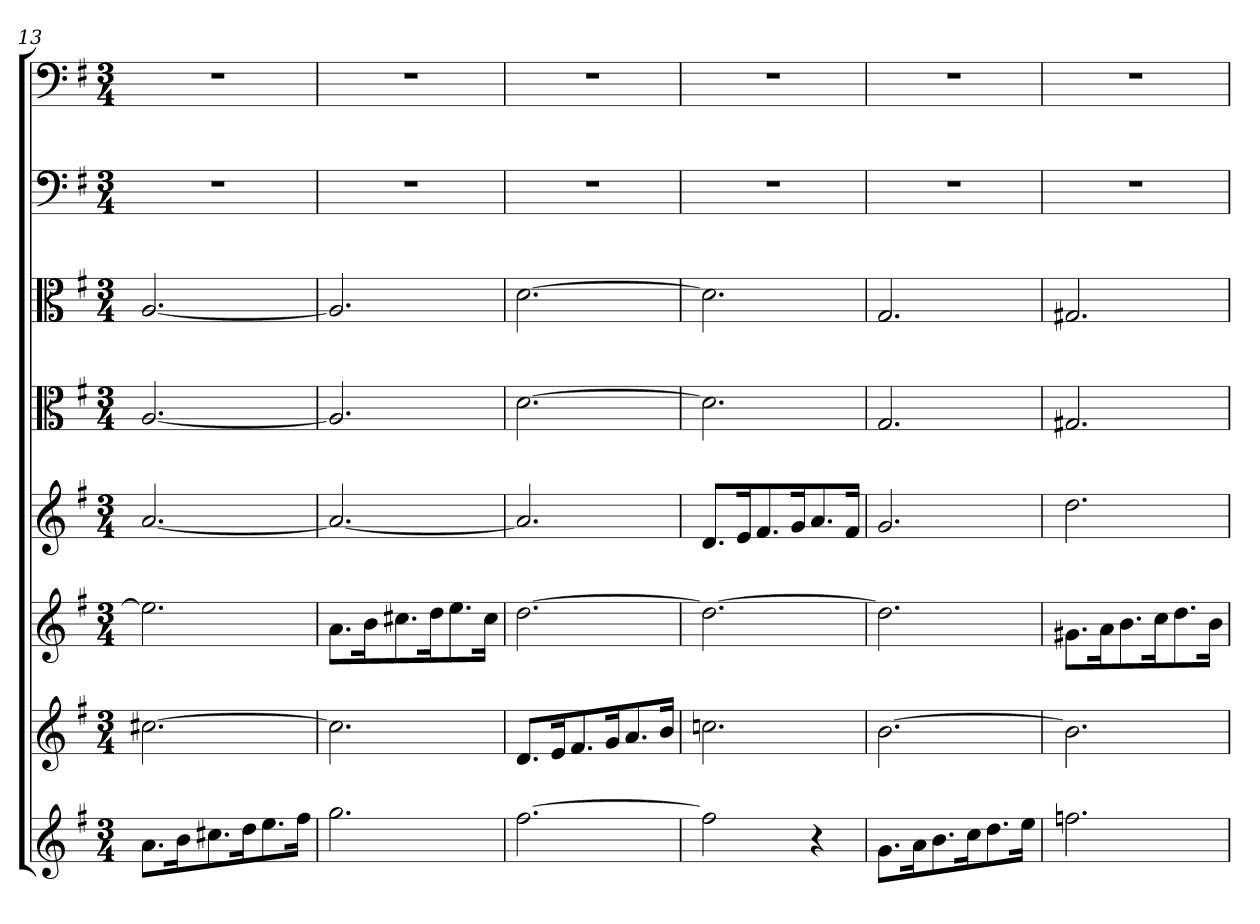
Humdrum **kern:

**kern	**kern	**kern	**kern	**kern	**kern	**kern	**kern
*part8	*part7	*part6	*part5	*part4	*part3	*part2	*part1
*staff8	*staff7	*staff6	*staff5	*staff4	*staff3	*staff2	*staff1
*clefG2	*clefG2	*clefG2	*clefG2	*clefC3	*clefC3	*clefF4	*clefF4
*k[f#]	*k[f#]	*k[f#]	*k[f#]	*k[f#]	*k[f#]	*k[f#]	*k[f#]
*e:	*e:	*e:	*e:	*e:	*e:	*e:	*e:
*M3/4	*M3/4	*M3/4	*M3/4	*M3/4	*M3/4	*M3/4	*M3/4
=13	=13	=13	=13	=13	=13	=13	=13
8.a\L	[2.cc#X\	2.ee\]	[2.a/	[2.A/	[2.A/	2.r	2.r
16b\K	.	.	.	.	.	.	.
8.cc#X\	.	.	.	.	.	.	.
16dd\K	.	.	.	.	.	.	.
8.ee\	.	.	.	.	.	.	.
16ff#\Jk	.	.	.	.	.	.	.
=14	=14	=14	=14	=14	=14	=14	=14
2.gg\	2.cc#\]	8.a\L	2.a/_	2.A/]	2.A/]	2.r	2.r
.	.	16b\K	.	.	.	.	.
.	.	8.cc#X\	.	.	.	.	.
.	.	16dd\K	.	.	.	.	.
.	.	8.ee\	.	.	.	.	.
.	.	16cc#\Jk	.	.	.	.	.
=15	=15	=15	=15	=15	=15	=15	=15
[2.ff#\	8.d/L	[2.dd\	2.a/]	[2.d\	[2.d\	2.r	2.r
.	16e/K	.	.	.	.	.	.
.	8.f#/	.	.	.	.	.	.
.	16g/K	.	.	.	.	.	.
.	8.a/	.	.	.	.	.	.
.	16b/Jk	.	.	.	.	.	.
=16	=16	=16	=16	=16	=16	=16	=16
2ff#\]	2.ccn\	2.dd\_	8.d/L	2.d\]	2.d\]	2.r	2.r
.	.	.	16e/K	.	.	.	.
.	.	.	8.f#/	.	.	.	.
.	.	.	16g/K	.	.	.	.
4r	.	.	8.a/	.	.	.	.
.	.	.	16f#/Jk	.	.	.	.
=17	=17	=17	=17	=17	=17	=17	=17
8.g\L	[2.b\	2.dd\]	2.g/	2.G/	2.G/	2.r	2.r
16a\K	.	.	.	.	.	.	.
8.b\	.	.	.	.	.	.	.
16cc\K	.	.	.	.	.	.	.
8.dd\	.	.	.	.	.	.	.
16ee\Jk	.	.	.	.	.	.	.
=18	=18	=18	=18	=18	=18	=18	=18
2.ffn\	2.b\]	8.g#X\L	2.dd\	2.G#X/	2.G#X/	2.r	2.r
.	.	16a\K	.	.	.	.	.
.	.	8.b\	.	.	.	.	.
.	.	16cc\K	.	.	.	.	.
.	.	8.dd\	.	.	.	.	.
.	.	16b\Jk	.	.	.	.	.
=	=	=	=	=	=	=	=
*-	*-	*-	*-	*-	*-	*-	*-
